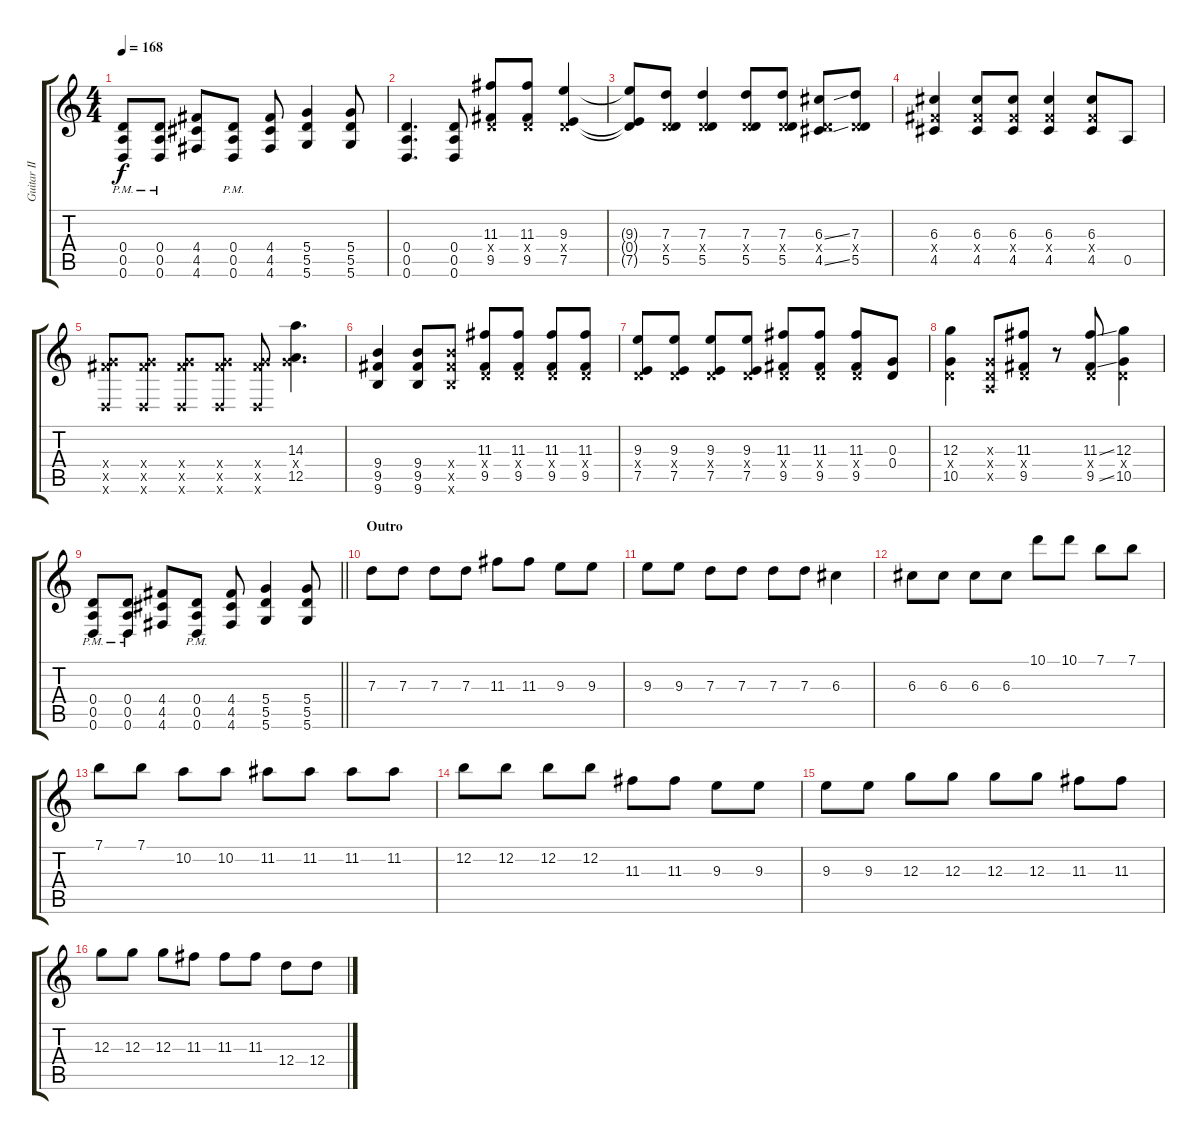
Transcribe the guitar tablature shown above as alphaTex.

\track ("Guitar II" "Guitar II") {instrument overdrivenguitar}
\staff {score tabs}
\tuning (E4 B3 G3 D3 A2 D2) {hide}
\ts (4 4)
\tempo 168
\clef g2
\ks c
(0.4{pm} 0.5{pm} 0.6{pm}).8{dy f} (0.4{pm} 0.5{pm} 0.6{pm}).8 (4.4 4.5 4.6).8 (0.4{pm} 0.5{pm} 0.6{pm}).8 (4.4 4.5 4.6).8 (5.4 5.5 5.6).4 (5.4 5.5 5.6).8 |
(0.4 0.5 0.6).4{d} (0.4 0.5 0.6).8 (11.3 0.4{x} 9.5).8 (11.3 0.4{x} 9.5).8 (9.3 0.4{x} 7.5).4 |
(9.3{t} 0.4{t} 7.5{t}).8 (7.3 0.4{x} 5.5).8 (7.3 0.4{x} 5.5).4 (7.3 0.4{x} 5.5).8 (7.3 0.4{x} 5.5).8 (6.3{ss} 0.4{x} 4.5{ss}).8 (7.3 0.4{x} 5.5).8 |
(6.3 4.4{x} 4.5).4 (6.3 4.4{x} 4.5).8 (6.3 4.4{x} 4.5).8 (6.3 4.4{x} 4.5).4 (6.3 4.4{x} 4.5).8 0.5.8 |
(4.4{x} 10.5{x} 0.6{x}).8 (4.4{x} 10.5{x} 0.6{x}).8 (4.4{x} 10.5{x} 0.6{x}).8 (4.4{x} 10.5{x} 0.6{x}).8 (4.4{x} 10.5{x} 0.6{x}).8 (14.3 5.4{x} 12.5).4{d} |
(9.4 9.5 9.6).4 (9.4 9.5 9.6).8 (9.4{x} 9.5{x} 9.6{x}).8 (11.3 0.4{x} 9.5).8 (11.3 0.4{x} 9.5).8 (11.3 0.4{x} 9.5).8 (11.3 0.4{x} 9.5).8 |
(9.3 0.4{x} 7.5).8 (9.3 0.4{x} 7.5).8 (9.3 0.4{x} 7.5).8 (9.3 0.4{x} 7.5).8 (11.3 0.4{x} 9.5).8 (11.3 0.4{x} 9.5).8 (11.3 0.4{x} 9.5).8 (0.3 0.4).8 |
(12.3 0.4{x} 10.5).4 (0.3{x} 0.4{x} 0.5{x}).8 (11.3 0.4{x} 9.5).8 r.8 (11.3{ss} 0.4{x} 9.5{ss}).8 (12.3 0.4{x} 10.5).4 |
\barLineRight lightlight
(0.4{pm} 0.5{pm} 0.6{pm}).8 (0.4{pm} 0.5{pm} 0.6{pm}).8 (4.4 4.5 4.6).8 (0.4{pm} 0.5{pm} 0.6{pm}).8 (4.4 4.5 4.6).8 (5.4 5.5 5.6).4 (5.4 5.5 5.6).8 |
\section ("" "Outro")
7.3.8 7.3.8 7.3.8 7.3.8 11.3.8 11.3.8 9.3.8 9.3.8 |
9.3.8 9.3.8 7.3.8 7.3.8 7.3.8 7.3.8 6.3.4 |
6.3.8 6.3.8 6.3.8 6.3.8 10.1.8 10.1.8 7.1.8 7.1.8 |
7.1.8 7.1.8 10.2.8 10.2.8 11.2.8 11.2.8 11.2.8 11.2.8 |
12.2.8 12.2.8 12.2.8 12.2.8 11.3.8 11.3.8 9.3.8 9.3.8 |
9.3.8 9.3.8 12.3.8 12.3.8 12.3.8 12.3.8 11.3.8 11.3.8 |
12.3.8 12.3.8 12.3.8 11.3.8 11.3.8 11.3.8 12.4.8 12.4.8
